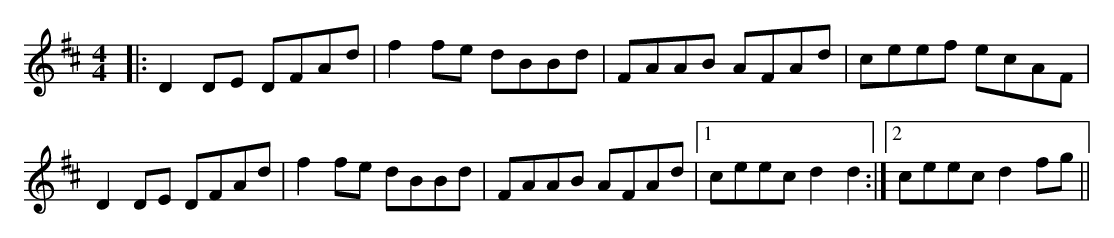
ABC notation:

X:1
M:4/4
K:D
|:D2DE DFAd|f2fe dBBd|FAAB AFAd|ceef ecAF|
D2DE DFAd|f2fe dBBd|FAAB AFAd|1 ceec d2d2:|2 ceec d2fg||
